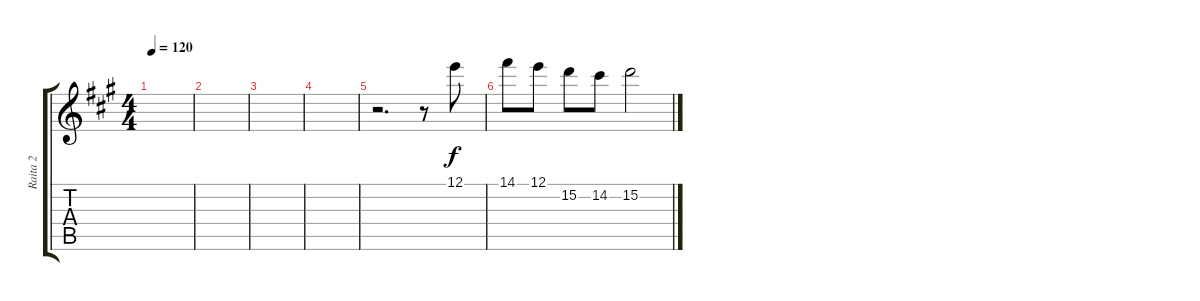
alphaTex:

\track ("Raita 2" "Raita 2") {instrument banjo}
\staff {score tabs}
\tuning (E4 B3 G3 D3 A2 E2) {hide}
\displaytranspose 12
\ts (4 4)
\tempo 120
\clef g2
\ks f#minor
|
|
|
|
r.2{d} r.8 12.1.8 |
14.1.8 12.1.8 15.2.8 14.2.8 15.2.2
